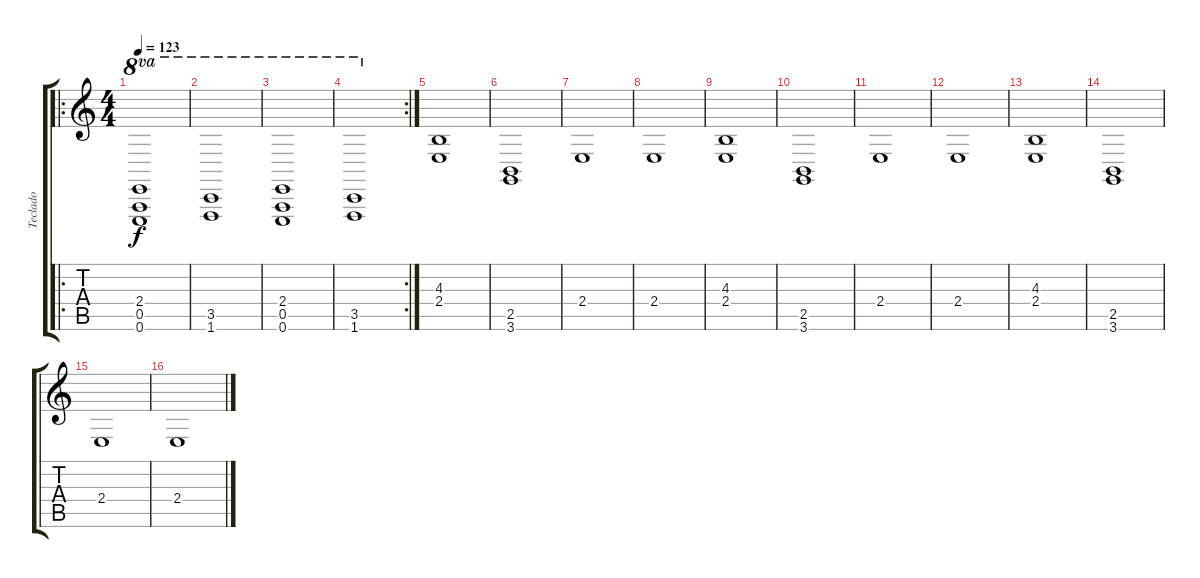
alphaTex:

\track ("Teclado" "Teclado") {instrument drawbarorgan}
\staff {score tabs}
\tuning (E4 B3 G3 D3 A2 E2) {hide}
\ro
\ts (4 4)
\tempo 123
\clef g2
\ks c
(2.4 0.5 0.6).1{ot 8va dy f} |
(3.5 1.6).1{ot 8va} |
(2.4 0.5 0.6).1{ot 8va} |
\rc 2
(3.5 1.6).1{ot 8va} |
(4.3 2.4).1 |
(2.5 3.6).1 |
2.4.1 |
2.4.1 |
(4.3 2.4).1 |
(2.5 3.6).1 |
2.4.1 |
2.4.1 |
(4.3 2.4).1 |
(2.5 3.6).1 |
2.4.1 |
2.4.1
